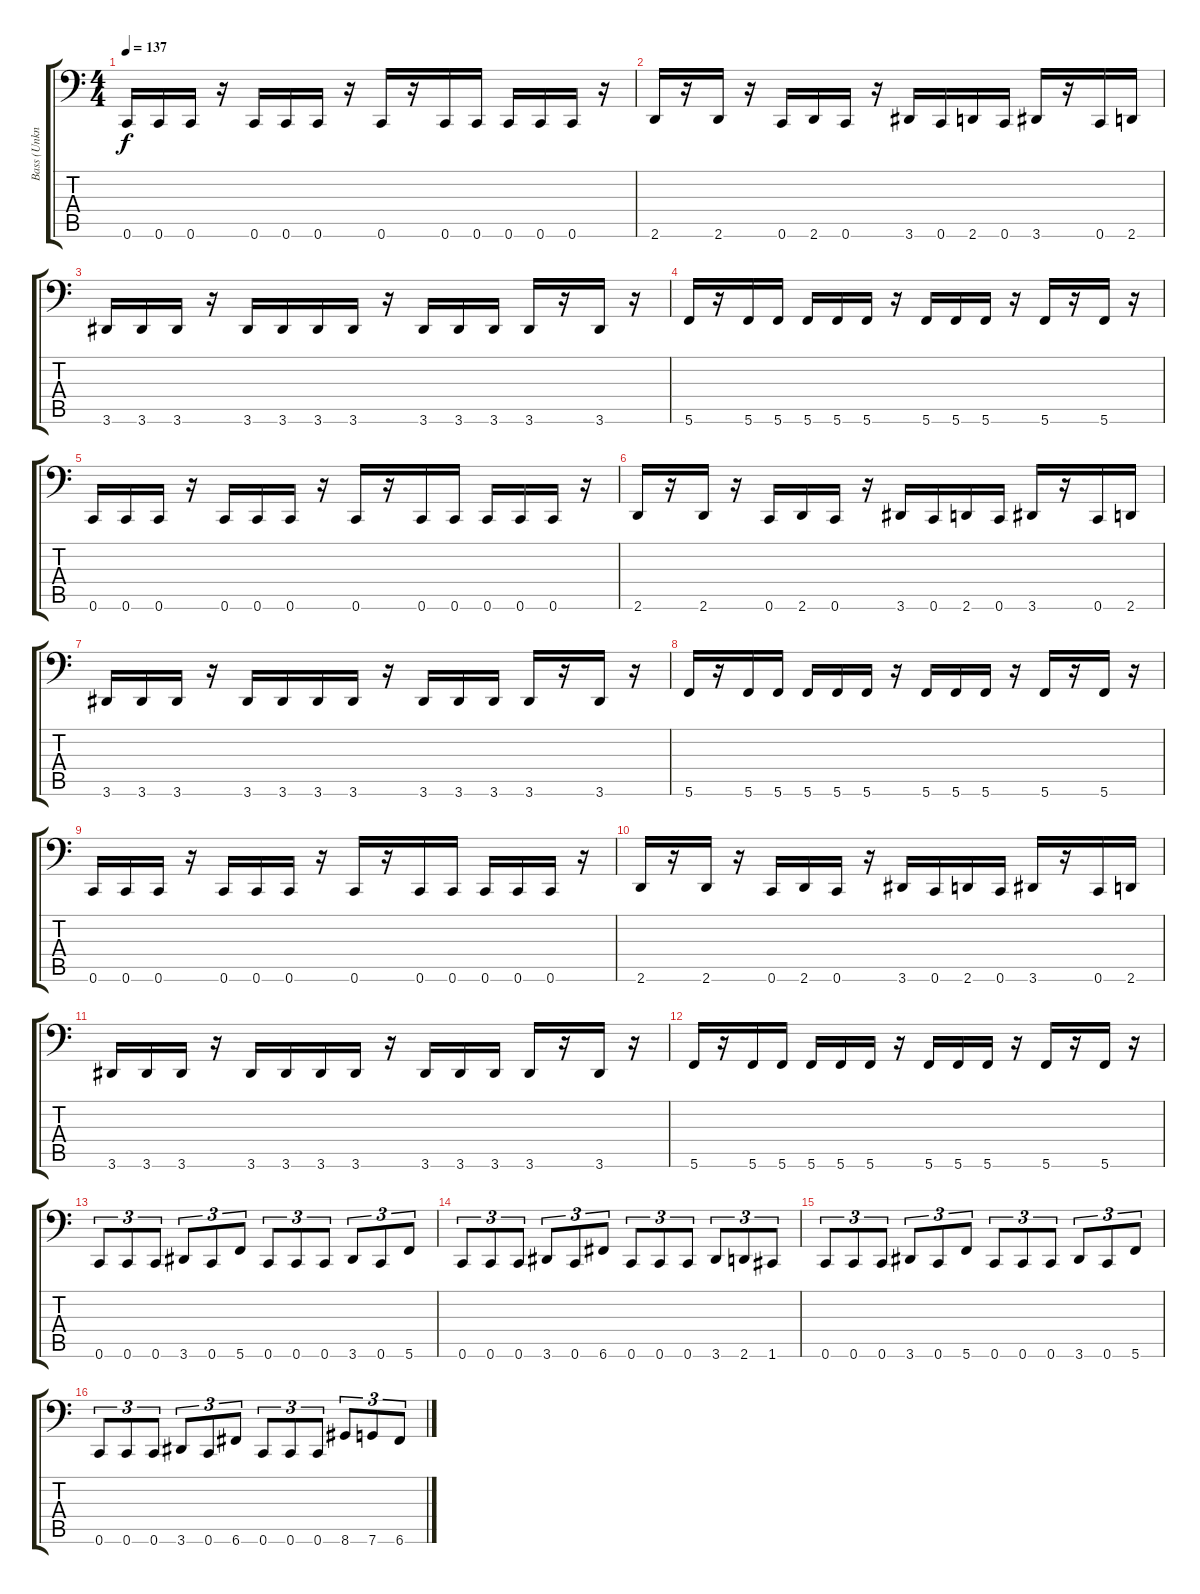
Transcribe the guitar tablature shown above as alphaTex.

\track ("Bass (Unknown)" "Bass (Unkn") {instrument electricbasspick}
\staff {score tabs}
\tuning (D3 A2 F2 C2 G1 C1) {hide}
\ts (4 4)
\tempo 137
\clef f4
\ks c
0.6.16{dy f} 0.6.16 0.6.16 r.16 0.6.16 0.6.16 0.6.16 r.16 0.6.16 r.16 0.6.16 0.6.16 0.6.16 0.6.16 0.6.16 r.16 |
2.6.16 r.16 2.6.16 r.16 0.6.16 2.6.16 0.6.16 r.16 3.6.16 0.6.16 2.6.16 0.6.16 3.6.16 r.16 0.6.16 2.6.16 |
3.6.16 3.6.16 3.6.16 r.16 3.6.16 3.6.16 3.6.16 3.6.16 r.16 3.6.16 3.6.16 3.6.16 3.6.16 r.16 3.6.16 r.16 |
5.6.16 r.16 5.6.16 5.6.16 5.6.16 5.6.16 5.6.16 r.16 5.6.16 5.6.16 5.6.16 r.16 5.6.16 r.16 5.6.16 r.16 |
0.6.16 0.6.16 0.6.16 r.16 0.6.16 0.6.16 0.6.16 r.16 0.6.16 r.16 0.6.16 0.6.16 0.6.16 0.6.16 0.6.16 r.16 |
2.6.16 r.16 2.6.16 r.16 0.6.16 2.6.16 0.6.16 r.16 3.6.16 0.6.16 2.6.16 0.6.16 3.6.16 r.16 0.6.16 2.6.16 |
3.6.16 3.6.16 3.6.16 r.16 3.6.16 3.6.16 3.6.16 3.6.16 r.16 3.6.16 3.6.16 3.6.16 3.6.16 r.16 3.6.16 r.16 |
5.6.16 r.16 5.6.16 5.6.16 5.6.16 5.6.16 5.6.16 r.16 5.6.16 5.6.16 5.6.16 r.16 5.6.16 r.16 5.6.16 r.16 |
0.6.16 0.6.16 0.6.16 r.16 0.6.16 0.6.16 0.6.16 r.16 0.6.16 r.16 0.6.16 0.6.16 0.6.16 0.6.16 0.6.16 r.16 |
2.6.16 r.16 2.6.16 r.16 0.6.16 2.6.16 0.6.16 r.16 3.6.16 0.6.16 2.6.16 0.6.16 3.6.16 r.16 0.6.16 2.6.16 |
3.6.16 3.6.16 3.6.16 r.16 3.6.16 3.6.16 3.6.16 3.6.16 r.16 3.6.16 3.6.16 3.6.16 3.6.16 r.16 3.6.16 r.16 |
5.6.16 r.16 5.6.16 5.6.16 5.6.16 5.6.16 5.6.16 r.16 5.6.16 5.6.16 5.6.16 r.16 5.6.16 r.16 5.6.16 r.16 |
0.6.8{tu (3 2)} 0.6.8{tu (3 2)} 0.6.8{tu (3 2)} 3.6.8{tu (3 2)} 0.6.8{tu (3 2)} 5.6.8{tu (3 2)} 0.6.8{tu (3 2)} 0.6.8{tu (3 2)} 0.6.8{tu (3 2)} 3.6.8{tu (3 2)} 0.6.8{tu (3 2)} 5.6.8{tu (3 2)} |
0.6.8{tu (3 2)} 0.6.8{tu (3 2)} 0.6.8{tu (3 2)} 3.6.8{tu (3 2)} 0.6.8{tu (3 2)} 6.6.8{tu (3 2)} 0.6.8{tu (3 2)} 0.6.8{tu (3 2)} 0.6.8{tu (3 2)} 3.6.8{tu (3 2)} 2.6.8{tu (3 2)} 1.6.8{tu (3 2)} |
0.6.8{tu (3 2)} 0.6.8{tu (3 2)} 0.6.8{tu (3 2)} 3.6.8{tu (3 2)} 0.6.8{tu (3 2)} 5.6.8{tu (3 2)} 0.6.8{tu (3 2)} 0.6.8{tu (3 2)} 0.6.8{tu (3 2)} 3.6.8{tu (3 2)} 0.6.8{tu (3 2)} 5.6.8{tu (3 2)} |
0.6.8{tu (3 2)} 0.6.8{tu (3 2)} 0.6.8{tu (3 2)} 3.6.8{tu (3 2)} 0.6.8{tu (3 2)} 6.6.8{tu (3 2)} 0.6.8{tu (3 2)} 0.6.8{tu (3 2)} 0.6.8{tu (3 2)} 8.6.8{tu (3 2)} 7.6.8{tu (3 2)} 6.6.8{tu (3 2)}
